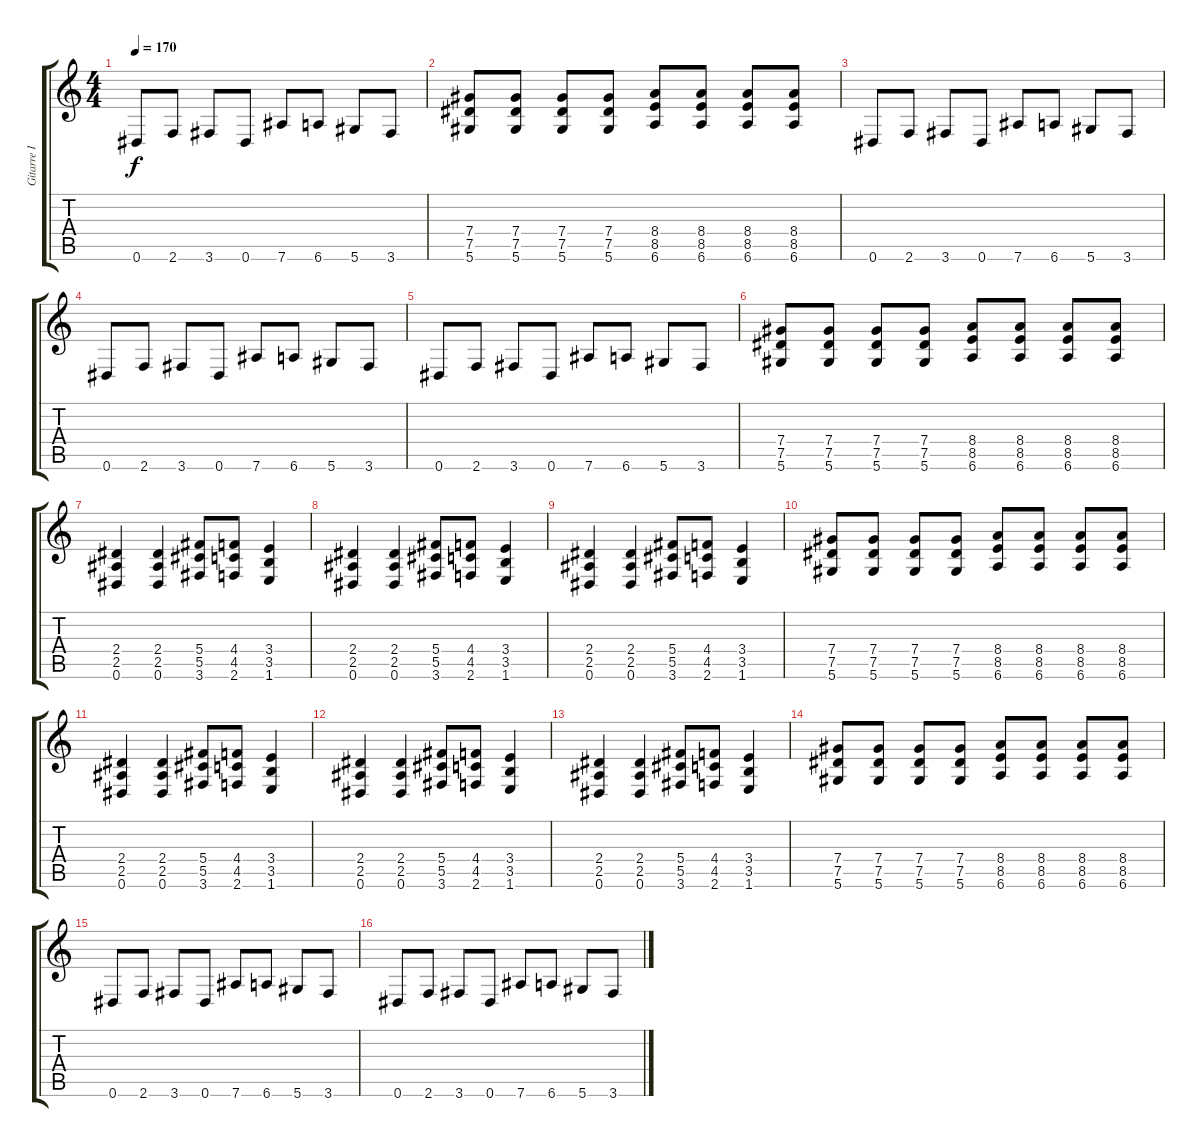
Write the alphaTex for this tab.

\track ("Gitarre I" "Gitarre I") {instrument distortionguitar}
\staff {score tabs}
\tuning (Eb4 Bb3 Gb3 Db3 Ab2 Eb2) {hide}
\ts (4 4)
\tempo 170
\clef g2
\ks c
0.6.8{dy f} 2.6.8 3.6.8 0.6.8 7.6.8 6.6.8 5.6.8 3.6.8 |
(7.4 7.5 5.6).8 (7.4 7.5 5.6).8 (7.4 7.5 5.6).8 (7.4 7.5 5.6).8 (8.4 8.5 6.6).8 (8.4 8.5 6.6).8 (8.4 8.5 6.6).8 (8.4 8.5 6.6).8 |
0.6.8 2.6.8 3.6.8 0.6.8 7.6.8 6.6.8 5.6.8 3.6.8 |
0.6.8 2.6.8 3.6.8 0.6.8 7.6.8 6.6.8 5.6.8 3.6.8 |
0.6.8 2.6.8 3.6.8 0.6.8 7.6.8 6.6.8 5.6.8 3.6.8 |
(7.4 7.5 5.6).8 (7.4 7.5 5.6).8 (7.4 7.5 5.6).8 (7.4 7.5 5.6).8 (8.4 8.5 6.6).8 (8.4 8.5 6.6).8 (8.4 8.5 6.6).8 (8.4 8.5 6.6).8 |
(2.4 2.5 0.6).4 (2.4 2.5 0.6).4 (5.4 5.5 3.6).8 (4.4 4.5 2.6).8 (3.4 3.5 1.6).4 |
(2.4 2.5 0.6).4 (2.4 2.5 0.6).4 (5.4 5.5 3.6).8 (4.4 4.5 2.6).8 (3.4 3.5 1.6).4 |
(2.4 2.5 0.6).4 (2.4 2.5 0.6).4 (5.4 5.5 3.6).8 (4.4 4.5 2.6).8 (3.4 3.5 1.6).4 |
(7.4 7.5 5.6).8 (7.4 7.5 5.6).8 (7.4 7.5 5.6).8 (7.4 7.5 5.6).8 (8.4 8.5 6.6).8 (8.4 8.5 6.6).8 (8.4 8.5 6.6).8 (8.4 8.5 6.6).8 |
(2.4 2.5 0.6).4 (2.4 2.5 0.6).4 (5.4 5.5 3.6).8 (4.4 4.5 2.6).8 (3.4 3.5 1.6).4 |
(2.4 2.5 0.6).4 (2.4 2.5 0.6).4 (5.4 5.5 3.6).8 (4.4 4.5 2.6).8 (3.4 3.5 1.6).4 |
(2.4 2.5 0.6).4 (2.4 2.5 0.6).4 (5.4 5.5 3.6).8 (4.4 4.5 2.6).8 (3.4 3.5 1.6).4 |
(7.4 7.5 5.6).8 (7.4 7.5 5.6).8 (7.4 7.5 5.6).8 (7.4 7.5 5.6).8 (8.4 8.5 6.6).8 (8.4 8.5 6.6).8 (8.4 8.5 6.6).8 (8.4 8.5 6.6).8 |
0.6.8 2.6.8 3.6.8 0.6.8 7.6.8 6.6.8 5.6.8 3.6.8 |
0.6.8 2.6.8 3.6.8 0.6.8 7.6.8 6.6.8 5.6.8 3.6.8
